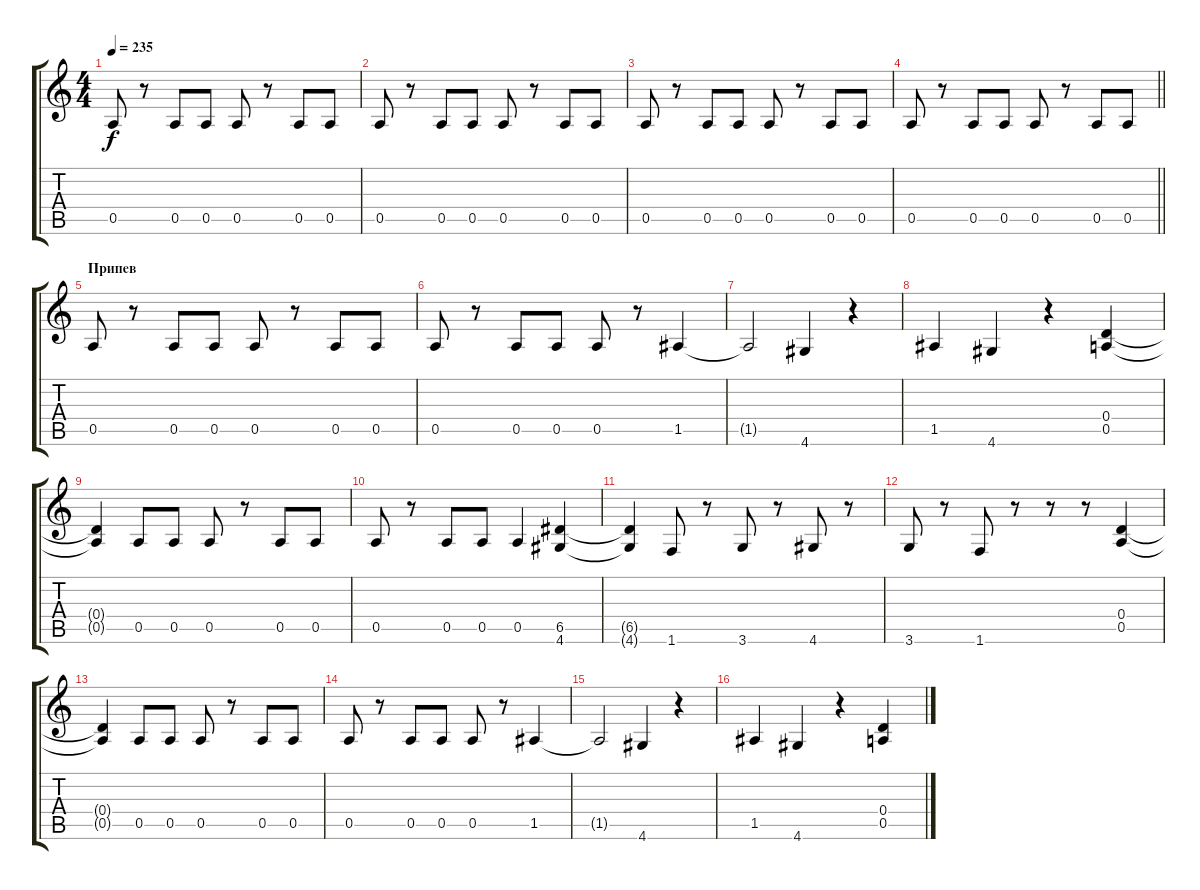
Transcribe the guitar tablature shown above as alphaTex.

\track "" {instrument distortionguitar}
\staff {score tabs}
\tuning (E4 B3 G3 D3 A2 E2) {hide}
\ts (4 4)
\tempo 235
\clef g2
\ks c
0.5.8{dy f} r.8 0.5.8 0.5.8 0.5.8 r.8 0.5.8 0.5.8 |
0.5.8 r.8 0.5.8 0.5.8 0.5.8 r.8 0.5.8 0.5.8 |
0.5.8 r.8 0.5.8 0.5.8 0.5.8 r.8 0.5.8 0.5.8 |
\barLineRight lightlight
0.5.8 r.8 0.5.8 0.5.8 0.5.8 r.8 0.5.8 0.5.8 |
\section ("" "Припев")
0.5.8 r.8 0.5.8 0.5.8 0.5.8 r.8 0.5.8 0.5.8 |
0.5.8 r.8 0.5.8 0.5.8 0.5.8 r.8 1.5.4 |
1.5{t}.2 4.6.4 r.4 |
1.5.4 4.6.4 r.4 (0.4 0.5).4 |
(0.4{t} 0.5{t}).4 0.5.8 0.5.8 0.5.8 r.8 0.5.8 0.5.8 |
0.5.8 r.8 0.5.8 0.5.8 0.5.4 (6.5 4.6).4 |
(6.5{t} 4.6{t}).4 1.6.8 r.8 3.6.8 r.8 4.6.8 r.8 |
3.6.8 r.8 1.6.8 r.8 r.8 r.8 (0.4 0.5).4 |
(0.4{t} 0.5{t}).4 0.5.8 0.5.8 0.5.8 r.8 0.5.8 0.5.8 |
0.5.8 r.8 0.5.8 0.5.8 0.5.8 r.8 1.5.4 |
1.5{t}.2 4.6.4 r.4 |
1.5.4 4.6.4 r.4 (0.4 0.5).4
